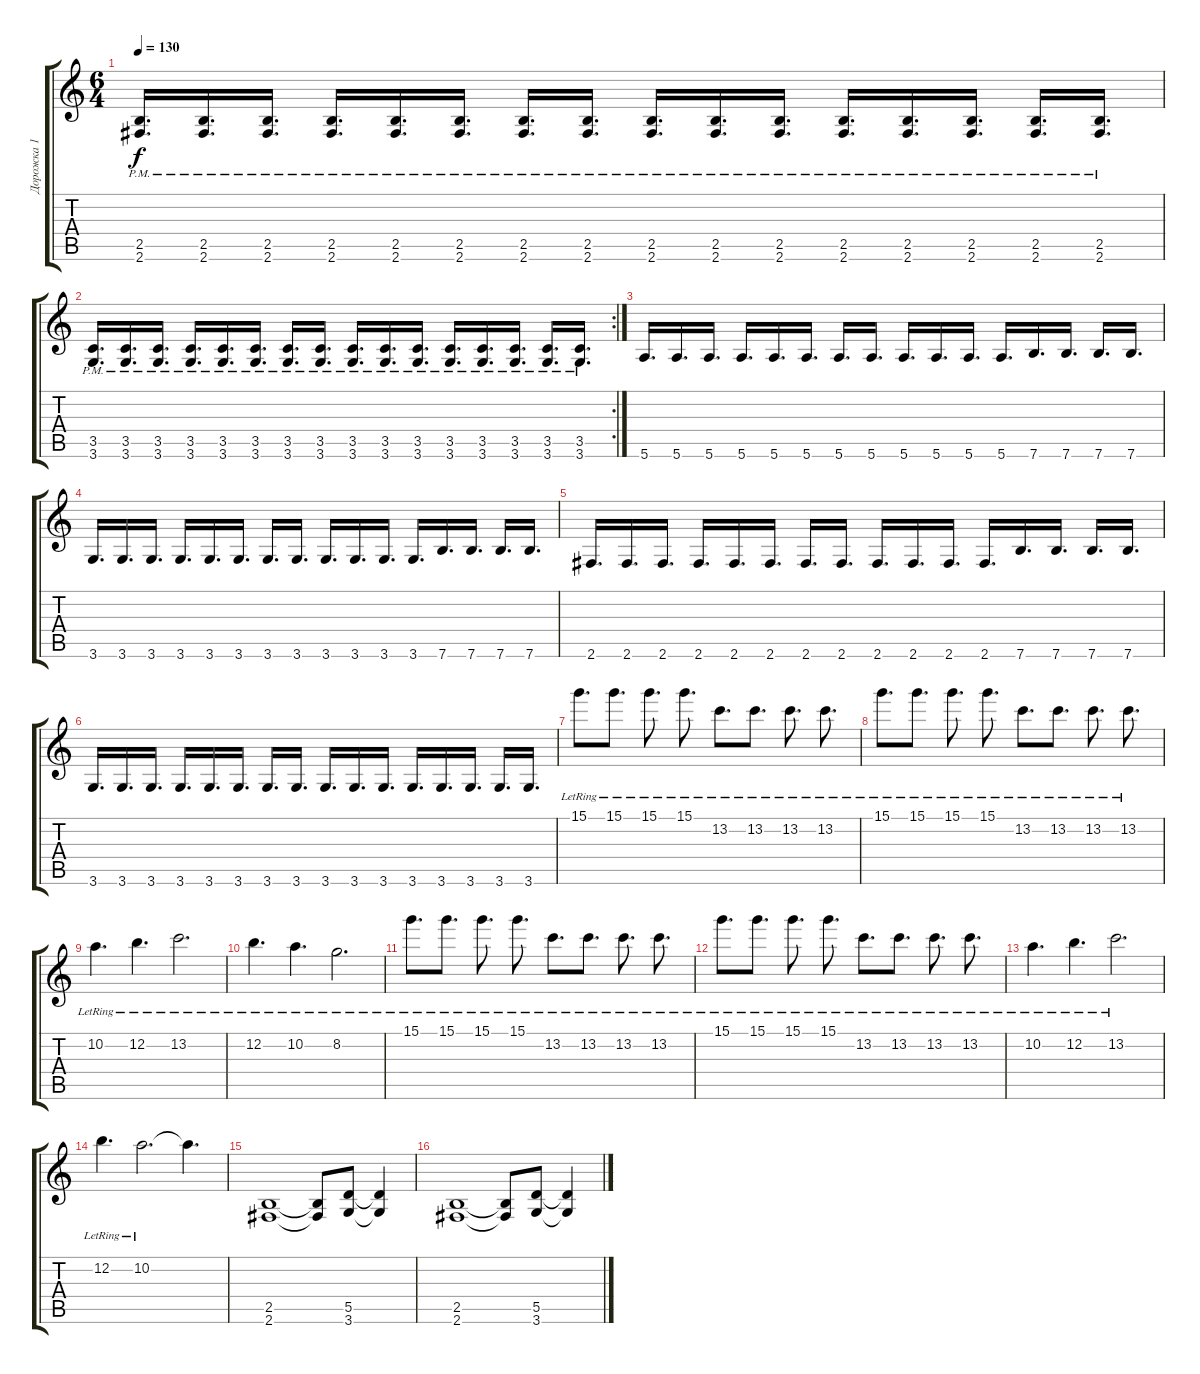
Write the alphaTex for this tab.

\track ("Дорожка 1" "Дорожка 1") {instrument overdrivenguitar}
\staff {score tabs}
\tuning (E4 B3 G3 D3 A2 E2) {hide}
\ts (6 4)
\tempo 130
\clef g2
\ks c
(2.5{pm} 2.6{pm}).16{d dy f} (2.5{pm} 2.6{pm}).16{d} (2.5{pm} 2.6{pm}).16{d} (2.5{pm} 2.6{pm}).16{d} (2.5{pm} 2.6{pm}).16{d} (2.5{pm} 2.6{pm}).16{d} (2.5{pm} 2.6{pm}).16{d} (2.5{pm} 2.6{pm}).16{d} (2.5{pm} 2.6{pm}).16{d} (2.5{pm} 2.6{pm}).16{d} (2.5{pm} 2.6{pm}).16{d} (2.5{pm} 2.6{pm}).16{d} (2.5{pm} 2.6{pm}).16{d} (2.5{pm} 2.6{pm}).16{d} (2.5{pm} 2.6{pm}).16{d} (2.5{pm} 2.6{pm}).16{d} |
\rc 2
(3.5{pm} 3.6{pm}).16{d} (3.5{pm} 3.6{pm}).16{d} (3.5{pm} 3.6{pm}).16{d} (3.5{pm} 3.6{pm}).16{d} (3.5{pm} 3.6{pm}).16{d} (3.5{pm} 3.6{pm}).16{d} (3.5{pm} 3.6{pm}).16{d} (3.5{pm} 3.6{pm}).16{d} (3.5{pm} 3.6{pm}).16{d} (3.5{pm} 3.6{pm}).16{d} (3.5{pm} 3.6{pm}).16{d} (3.5{pm} 3.6{pm}).16{d} (3.5{pm} 3.6{pm}).16{d} (3.5{pm} 3.6{pm}).16{d} (3.5{pm} 3.6{pm}).16{d} (3.5{pm} 3.6{pm}).16{d} |
5.6.16{d} 5.6.16{d} 5.6.16{d} 5.6.16{d} 5.6.16{d} 5.6.16{d} 5.6.16{d} 5.6.16{d} 5.6.16{d} 5.6.16{d} 5.6.16{d} 5.6.16{d} 7.6.16{d} 7.6.16{d} 7.6.16{d} 7.6.16{d} |
3.6.16{d} 3.6.16{d} 3.6.16{d} 3.6.16{d} 3.6.16{d} 3.6.16{d} 3.6.16{d} 3.6.16{d} 3.6.16{d} 3.6.16{d} 3.6.16{d} 3.6.16{d} 7.6.16{d} 7.6.16{d} 7.6.16{d} 7.6.16{d} |
2.6.16{d} 2.6.16{d} 2.6.16{d} 2.6.16{d} 2.6.16{d} 2.6.16{d} 2.6.16{d} 2.6.16{d} 2.6.16{d} 2.6.16{d} 2.6.16{d} 2.6.16{d} 7.6.16{d} 7.6.16{d} 7.6.16{d} 7.6.16{d} |
3.6.16{d} 3.6.16{d} 3.6.16{d} 3.6.16{d} 3.6.16{d} 3.6.16{d} 3.6.16{d} 3.6.16{d} 3.6.16{d} 3.6.16{d} 3.6.16{d} 3.6.16{d} 3.6.16{d} 3.6.16{d} 3.6.16{d} 3.6.16{d} |
15.1{lr}.8{d} 15.1{lr}.8{d} 15.1{lr}.8{d} 15.1{lr}.8{d} 13.2{lr}.8{d} 13.2{lr}.8{d} 13.2{lr}.8{d} 13.2{lr}.8{d} |
15.1{lr}.8{d} 15.1{lr}.8{d} 15.1{lr}.8{d} 15.1{lr}.8{d} 13.2{lr}.8{d} 13.2{lr}.8{d} 13.2{lr}.8{d} 13.2{lr}.8{d} |
10.2{lr}.4{d} 12.2{lr}.4{d} 13.2{lr}.2{d} |
12.2{lr}.4{d} 10.2{lr}.4{d} 8.2{lr}.2{d} |
15.1{lr}.8{d} 15.1{lr}.8{d} 15.1{lr}.8{d} 15.1{lr}.8{d} 13.2{lr}.8{d} 13.2{lr}.8{d} 13.2{lr}.8{d} 13.2{lr}.8{d} |
15.1{lr}.8{d} 15.1{lr}.8{d} 15.1{lr}.8{d} 15.1{lr}.8{d} 13.2{lr}.8{d} 13.2{lr}.8{d} 13.2{lr}.8{d} 13.2{lr}.8{d} |
10.2{lr}.4{d} 12.2{lr}.4{d} 13.2{lr}.2{d} |
12.2{lr}.4{d} 10.2{lr}.2{d} 10.2{t}.4{d} |
(2.5 2.6).1 (2.5{t} 2.6{t}).8 (5.5 3.6).8 (5.5{t} 3.6{t}).4 |
(2.5 2.6).1 (2.5{t} 2.6{t}).8 (5.5 3.6).8 (5.5{t} 3.6{t}).4
